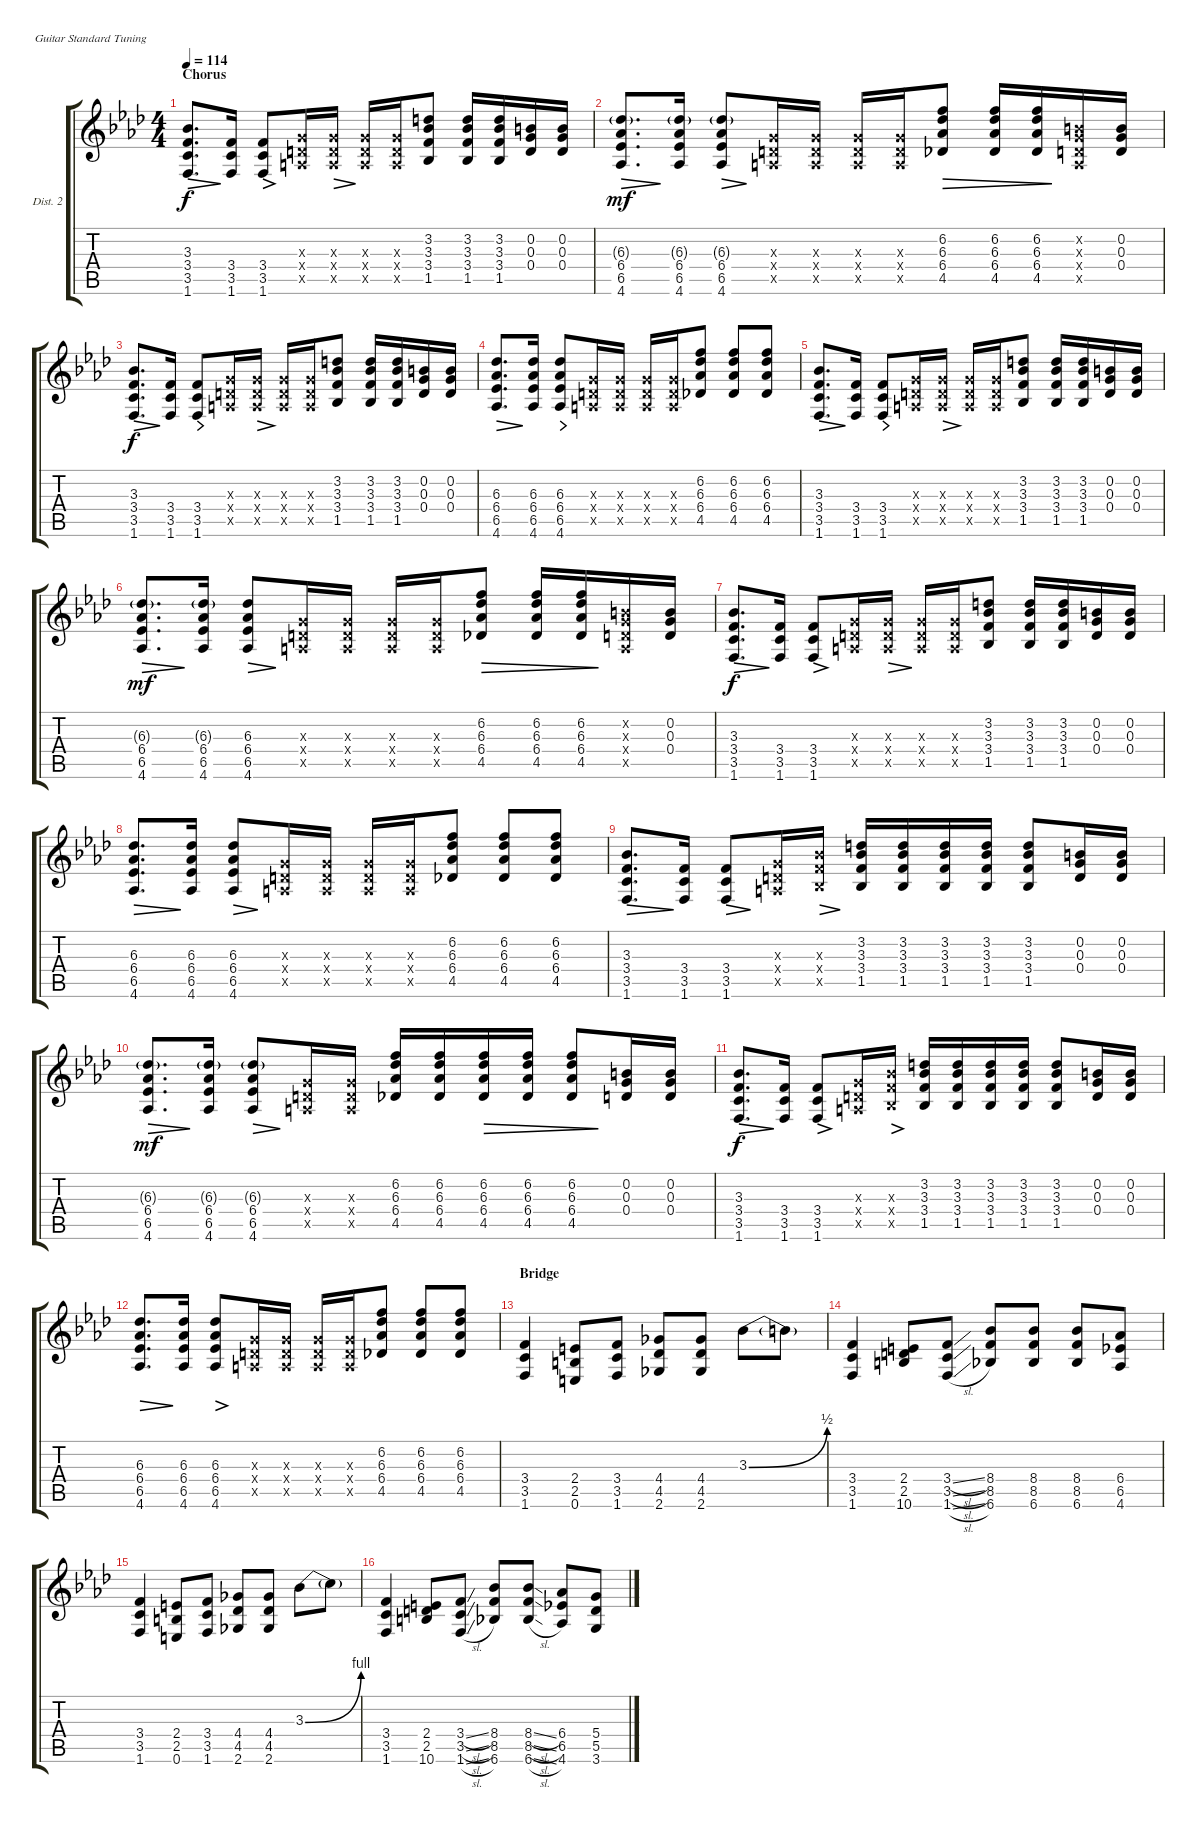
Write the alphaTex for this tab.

\defaultSystemsLayout 4
\bracketExtendMode groupsimilarinstruments
\firstSystemTrackNameOrientation horizontal
\otherSystemsTrackNameOrientation horizontal
\track ("Guitar 2" "Dist. 2") {instrument distortionguitar}
\staff {score tabs}
\tuning (E4 B3 G3 D3 A2 E2)
\ts (4 4)
\section ("" "Chorus")
\tempo 114
\clef g2
\ks ab
(1.6 3.5 3.4 3.3).8{d dec dy f} (3.4 3.5 1.6).16 (1.6 3.5 3.4).8{dec} (0.5{x} 0.4{x} 0.3{x}).16 (0.3{x} 0.4{x} 0.5{x}).16{dec} (0.3{x} 0.4{x} 0.5{x}).16 (0.3{x} 0.4{x} 0.5{x}).16 (1.5 3.4 3.3 3.2).8 (3.2 1.5 3.4 3.3).16 (3.2 3.3 3.4 1.5).16 (0.2 0.4 0.3).16 (0.2 0.3 0.4).16 |
(4.6 6.5 6.4 6.3{g}).8{d dec dy mf} (6.3{g} 6.4 6.5 4.6).16 (6.3{g} 6.4 6.5 4.6).8{dec} (0.5{x} 0.4{x} 0.3{x}).16 (0.5{x} 0.4{x} 0.3{x}).16 (0.5{x} 0.4{x} 0.3{x}).16 (0.5{x} 0.4{x} 0.3{x}).16 (6.2 6.3 6.4 4.5).8{dec} (4.5 6.2 6.3 6.4).16{dec} (4.5 6.4 6.3 6.2).16{dec} (0.5{x} 0.4{x} 0.3{x} 0.2{x}).16 (0.2 0.3 0.4).16 |
(1.6 3.5 3.4 3.3).8{d dec dy f} (3.4 3.5 1.6).16 (1.6 3.5 3.4).8{dec} (0.5{x} 0.4{x} 0.3{x}).16 (0.3{x} 0.4{x} 0.5{x}).16{dec} (0.3{x} 0.4{x} 0.5{x}).16 (0.3{x} 0.4{x} 0.5{x}).16 (1.5 3.4 3.3 3.2).8 (3.2 1.5 3.4 3.3).16 (3.2 3.3 3.4 1.5).16 (0.2 0.4 0.3).16 (0.2 0.3 0.4).16 |
(4.6 6.5 6.4 6.3).8{d dec} (6.3 6.4 6.5 4.6).16 (4.6 6.5 6.4 6.3).8{dec} (0.5{x} 0.4{x} 0.3{x}).16 (0.5{x} 0.4{x} 0.3{x}).16 (0.5{x} 0.4{x} 0.3{x}).16 (0.5{x} 0.4{x} 0.3{x}).16 (4.5 6.4 6.3 6.2).8 (6.2 6.4 6.3 4.5).8 (6.2 6.3 6.4 4.5).8 |
(1.6 3.5 3.4 3.3).8{d dec} (3.4 3.5 1.6).16 (1.6 3.5 3.4).8{dec} (0.5{x} 0.4{x} 0.3{x}).16 (0.3{x} 0.4{x} 0.5{x}).16{dec} (0.3{x} 0.4{x} 0.5{x}).16 (0.3{x} 0.4{x} 0.5{x}).16 (1.5 3.4 3.3 3.2).8 (3.2 1.5 3.4 3.3).16 (3.2 3.3 3.4 1.5).16 (0.2 0.4 0.3).16 (0.2 0.3 0.4).16 |
(4.6 6.5 6.4 6.3{g}).8{d dec dy mf} (6.3{g} 6.4 6.5 4.6).16 (6.3 6.4 6.5 4.6).8{dec} (0.5{x} 0.4{x} 0.3{x}).16 (0.5{x} 0.4{x} 0.3{x}).16 (0.5{x} 0.4{x} 0.3{x}).16 (0.5{x} 0.4{x} 0.3{x}).16 (6.2 6.3 6.4 4.5).8{dec} (4.5 6.2 6.3 6.4).16{dec} (4.5 6.4 6.3 6.2).16{dec} (0.5{x} 0.4{x} 0.3{x} 0.2{x}).16 (0.2 0.3 0.4).16 |
(1.6 3.5 3.4 3.3).8{d dec dy f} (3.4 3.5 1.6).16 (1.6 3.5 3.4).8{dec} (0.5{x} 0.4{x} 0.3{x}).16 (0.3{x} 0.4{x} 0.5{x}).16{dec} (0.3{x} 0.4{x} 0.5{x}).16 (0.3{x} 0.4{x} 0.5{x}).16 (1.5 3.4 3.3 3.2).8 (3.2 1.5 3.4 3.3).16 (3.2 3.3 3.4 1.5).16 (0.2 0.4 0.3).16 (0.2 0.3 0.4).16 |
(4.6 6.5 6.4 6.3).8{d dec} (6.3 6.4 6.5 4.6).16 (4.6 6.5 6.4 6.3).8{dec} (0.5{x} 0.4{x} 0.3{x}).16 (0.5{x} 0.4{x} 0.3{x}).16 (0.5{x} 0.4{x} 0.3{x}).16 (0.5{x} 0.4{x} 0.3{x}).16 (4.5 6.4 6.3 6.2).8 (6.2 6.4 6.3 4.5).8 (6.2 6.3 6.4 4.5).8 |
(1.6 3.5 3.4 3.3).8{d dec} (3.4 3.5 1.6).16 (1.6 3.5 3.4).8{dec} (0.5{x} 0.4{x} 0.3{x}).16 (3.3{x} 3.4{x} 1.5{x}).16{dec} (3.3 3.4 1.5 3.2).16 (3.3 3.4 1.5 3.2).16 (1.5 3.4 3.3 3.2).16 (3.2 1.5 3.4 3.3).16 (3.2 3.3 3.4 1.5).8 (0.2 0.4 0.3).16 (0.2 0.3 0.4).16 |
(4.6 6.5 6.4 6.3{g}).8{d dec dy mf} (6.3{g} 6.4 6.5 4.6).16 (6.3{g} 6.4 6.5 4.6).8{dec} (0.5{x} 0.4{x} 0.3{x}).16 (0.5{x} 0.4{x} 0.3{x}).16 (4.5 6.4 6.3 6.2).16 (4.5 6.4 6.3 6.2).16 (6.2 6.3 6.4 4.5).16{dec} (4.5 6.2 6.3 6.4).16{dec} (4.5 6.4 6.3 6.2).8{dec} (0.4 0.3 0.2).16 (0.2 0.3 0.4).16 |
(1.6 3.5 3.4 3.3).8{d dec dy f} (3.4 3.5 1.6).16 (1.6 3.5 3.4).8{dec} (0.5{x} 0.4{x} 0.3{x}).16 (3.3{x} 3.4{x} 1.5{x}).16{dec} (3.3 3.4 1.5 3.2).16 (3.3 3.4 1.5 3.2).16 (1.5 3.4 3.3 3.2).16 (3.2 1.5 3.4 3.3).16 (3.2 3.3 3.4 1.5).8 (0.2 0.4 0.3).16 (0.2 0.3 0.4).16 |
(4.6 6.5 6.4 6.3).8{d dec} (6.3 6.4 6.5 4.6).16 (4.6 6.5 6.4 6.3).8{dec} (0.5{x} 0.4{x} 0.3{x}).16 (0.5{x} 0.4{x} 0.3{x}).16 (0.5{x} 0.4{x} 0.3{x}).16 (0.5{x} 0.4{x} 0.3{x}).16 (4.5 6.4 6.3 6.2).8 (6.2 6.4 6.3 4.5).8 (6.2 6.3 6.4 4.5).8 |
\section ("" "Bridge")
(1.6 3.5 3.4).4 (2.4 2.5 0.6).8 (3.4 3.5 1.6).8 (4.4 4.5 2.6).8 (4.4 4.5 2.6).8 3.3{be (bend 0 0 15.6 2)}.8 3.3{t}.8 |
(1.6 3.5 3.4).4 (2.4 2.5 10.6).8 (3.4{sl} 3.5{sl} 1.6{sl}).8 (8.4 8.5 6.6).8 (8.4 8.5 6.6).8 (8.4 8.5 6.6).8 (6.4 6.5 4.6).8 |
(1.6 3.5 3.4).4 (2.4 2.5 0.6).8 (3.4 3.5 1.6).8 (4.4 4.5 2.6).8 (4.4 4.5 2.6).8 3.3{be (bend 0 0 15 4)}.8 3.3{t}.8 |
(1.6 3.5 3.4).4 (2.4 2.5 10.6).8 (3.4{sl} 3.5{sl} 1.6{sl}).8 (8.4 8.5 6.6).8 (8.4{sl} 8.5{sl} 6.6{sl}).8 (6.4 6.5 4.6).8 (5.4 5.5 3.6).8
